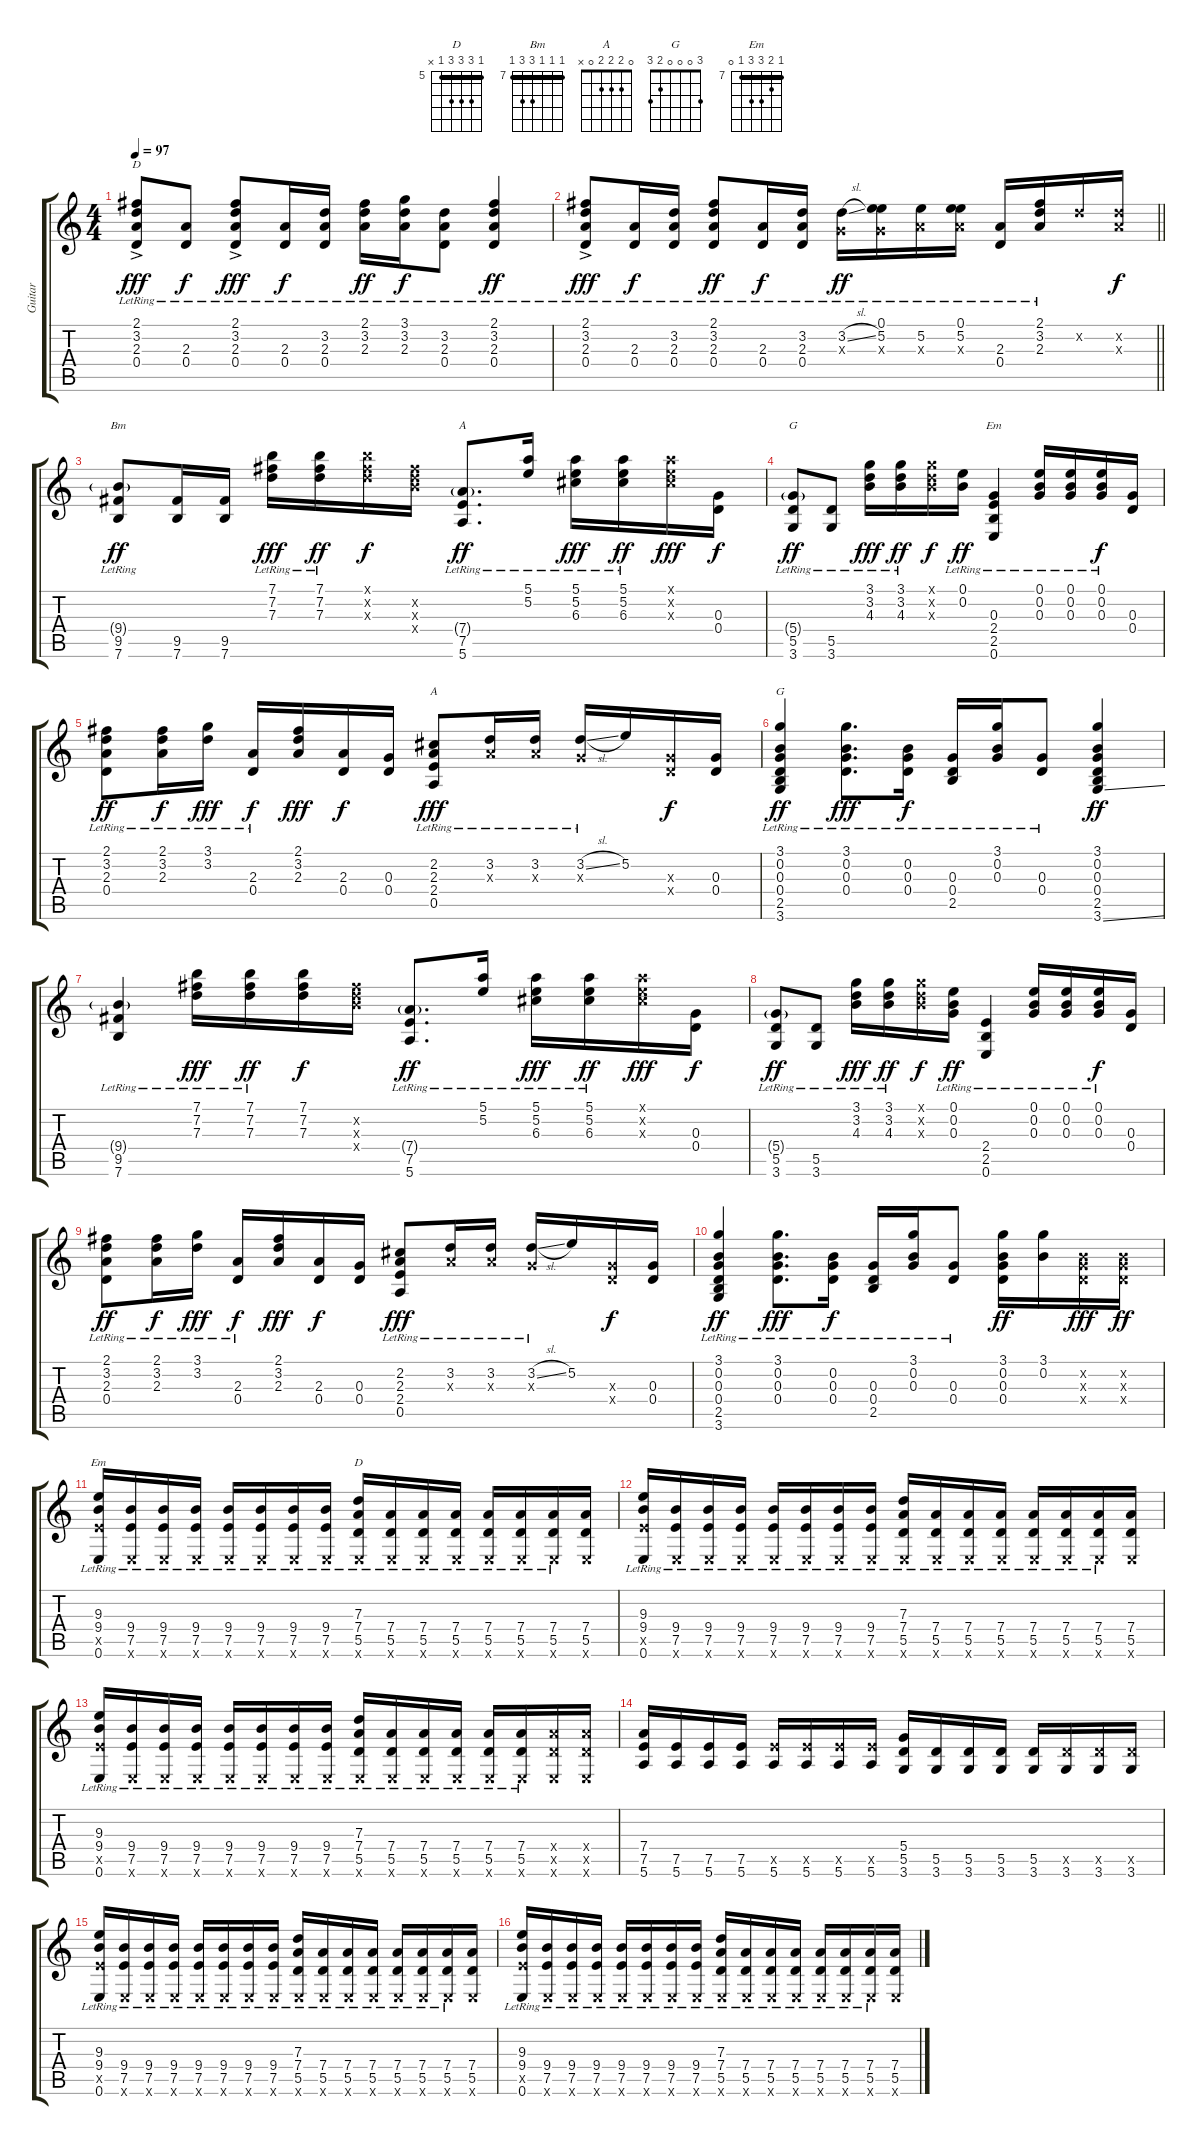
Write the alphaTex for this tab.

\track ("Guitar" "Guitar") {instrument electricguitarjazz}
\staff {score tabs}
\tuning (E4 B3 G3 D3 A2 E2) {hide}
\chord ("D" 2 3 2 0 x x) {barre 2}
\chord ("Bm" 7 7 7 9 9 7) {firstfret 7 barre 7}
\chord ("A" 5 5 6 7 7 5) {firstfret 5 barre 5}
\chord ("G" 3 3 4 5 5 3) {barre 3}
\chord ("Em" 0 0 0 2 2 0)
\chord ("A" 0 2 2 2 0 x)
\chord ("G" 3 0 0 0 2 3)
\chord ("Em" 7 8 9 9 7 0) {firstfret 7 barre 7}
\chord ("D" 5 7 7 7 5 x) {firstfret 5 barre 5}
\ts (4 4)
\tempo 97
\clef g2
\ks c
(2.1{ac lr} 3.2{ac lr} 2.3{ac lr} 0.4{ac lr}).8{ch "D" dy fff} (2.3{lr} 0.4{lr}).8{dy f} (2.1{ac lr} 3.2{ac lr} 2.3{ac lr} 0.4{ac lr}).8{dy fff} (2.3{lr} 0.4{lr}).16{dy f} (3.2{lr} 2.3{lr} 0.4{lr}).16 (2.1{lr} 3.2{lr} 2.3{lr}).16{dy ff} (3.1{lr} 3.2{lr} 2.3{lr}).16{dy f} (3.2{lr} 2.3{lr} 0.4{lr}).8 (2.1 3.2 2.3{lr} 0.4{lr}).4{dy ff} |
\barLineRight lightlight
(2.1{ac lr} 3.2{ac lr} 2.3{ac lr} 0.4{ac lr}).8{dy fff} (2.3{lr} 0.4{lr}).16{dy f} (3.2{lr} 2.3{lr} 0.4{lr}).16 (2.1{lr} 3.2{lr} 2.3{lr} 0.4{lr}).8{dy ff} (2.3{lr} 0.4{lr}).16{dy f} (3.2{lr} 2.3{lr} 0.4{lr}).16 (3.2{sl lr} 0.3{x}).16{dy ff} (0.1 5.2{lr} 0.3{x}).16 (5.2{lr} 2.3{x}).16 (0.1{lr} 5.2{lr} 2.3{x}).16 (2.3{lr} 0.4{lr}).16 (2.1{lr} 3.2{lr} 2.3{lr}).16 3.2{x}.16 (3.2{x} 2.3{x}).16{dy f} |
(9.4{g} 9.5{lr} 7.6{lr}).8{ch "Bm" dy ff} (9.5 7.6).16 (9.5 7.6).16 (7.1{lr} 7.2{lr} 7.3{lr}).16{dy fff} (7.1{lr} 7.2{lr} 7.3{lr}).16{dy ff} (7.1{x} 7.2{x} 7.3{x}).16{dy f} (7.2{x} 7.3{x} 9.4{x}).16 (7.4{g lr} 7.5{lr} 5.6{lr}).8{d ch "A" dy ff} (5.1{lr} 5.2{lr}).16 (5.1{lr} 5.2{lr} 6.3{lr}).16{dy fff} (5.1{lr} 5.2{lr} 6.3{lr}).16{dy ff} (5.1{x} 5.2{x} 6.3{x}).16{dy fff} (0.3 0.4).16{dy f} |
(5.4{g lr} 5.5{lr} 3.6{lr}).8{ch "G" dy ff} (5.5{lr} 3.6{lr}).8 (3.1{lr} 3.2{lr} 4.3{lr}).16{dy fff} (3.1{lr} 3.2{lr} 4.3{lr}).16{dy ff} (3.1{x} 3.2{x} 4.3{x}).16{dy f} (0.1{lr} 0.2{lr}).16{dy ff} (0.3{lr} 2.4{lr} 2.5{lr} 0.6{lr}).4{ch "Em"} (0.1{lr} 0.2{lr} 0.3{lr}).16 (0.1{lr} 0.2{lr} 0.3{lr}).16 (0.1{lr} 0.2{lr} 0.3{lr}).16{dy f} (0.3 0.4).16 |
(2.1{lr} 3.2{lr} 2.3{lr} 0.4{lr}).8{dy ff} (2.1{lr} 3.2{lr} 2.3{lr}).16{dy f} (3.1{lr} 3.2{lr}).16{dy fff} (2.3{lr} 0.4{lr}).16{dy f} (2.1 3.2 2.3).16{dy fff} (2.3 0.4).16{dy f} (0.3 0.4).16 (2.2{lr} 2.3{lr} 2.4{lr} 0.5{lr}).8{ch "A" dy fff} (3.2{lr} 2.3{x}).16 (3.2{lr} 2.3{x}).16 (3.2{sl lr} 0.3{x}).16 5.2.16 (0.3{x} 0.4{x}).16{dy f} (0.3 0.4).16 |
(3.1{lr} 0.2{lr} 0.3{lr} 0.4{lr} 2.5{lr} 3.6{lr}).4{ch "G" dy ff} (3.1{lr} 0.2{lr} 0.3{lr} 0.4{lr}).8{d dy fff} (0.2{lr} 0.3{lr} 0.4{lr}).16{dy f} (0.3{lr} 0.4{lr} 2.5{lr}).16 (3.1{lr} 0.2{lr} 0.3{lr}).16 (0.3{lr} 0.4{lr}).8 (3.1 0.2 0.3 0.4 2.5 3.6{ss}).4{dy ff} |
(9.4{g} 9.5{lr} 7.6{lr}).4 (7.1{lr} 7.2{lr} 7.3{lr}).16{dy fff} (7.1{lr} 7.2{lr} 7.3{lr}).16{dy ff} (7.1 7.2 7.3).16{dy f} (7.2{x} 7.3{x} 9.4{x}).16 (7.4{g lr} 7.5{lr} 5.6{lr}).8{d dy ff} (5.1{lr} 5.2{lr}).16 (5.1{lr} 5.2{lr} 6.3{lr}).16{dy fff} (5.1{lr} 5.2{lr} 6.3{lr}).16{dy ff} (5.1{x} 5.2{x} 6.3{x}).16{dy fff} (0.3 0.4).16{dy f} |
(5.4{g lr} 5.5{lr} 3.6{lr}).8{dy ff} (5.5{lr} 3.6{lr}).8 (3.1{lr} 3.2{lr} 4.3{lr}).16{dy fff} (3.1{lr} 3.2{lr} 4.3{lr}).16{dy ff} (3.1{x} 3.2{x} 4.3{x}).16{dy f} (0.1{lr} 0.2{lr} 0.3{lr}).16{dy ff} (2.4{lr} 2.5{lr} 0.6{lr}).4 (0.1{lr} 0.2{lr} 0.3{lr}).16 (0.1{lr} 0.2{lr} 0.3{lr}).16 (0.1{lr} 0.2{lr} 0.3{lr}).16{dy f} (0.3 0.4).16 |
(2.1{lr} 3.2{lr} 2.3{lr} 0.4{lr}).8{dy ff} (2.1{lr} 3.2{lr} 2.3{lr}).16{dy f} (3.1{lr} 3.2{lr}).16{dy fff} (2.3{lr} 0.4{lr}).16{dy f} (2.1 3.2 2.3).16{dy fff} (2.3 0.4).16{dy f} (0.3 0.4).16 (2.2{lr} 2.3{lr} 2.4{lr} 0.5{lr}).8{dy fff} (3.2{lr} 2.3{x}).16 (3.2{lr} 2.3{x}).16 (3.2{sl lr} 0.3{x}).16 5.2.16 (0.3{x} 0.4{x}).16{dy f} (0.3 0.4).16 |
(3.1{lr} 0.2{lr} 0.3{lr} 0.4{lr} 2.5{lr} 3.6{lr}).4{dy ff} (3.1{lr} 0.2{lr} 0.3{lr} 0.4{lr}).8{d dy fff} (0.2{lr} 0.3{lr} 0.4{lr}).16{dy f} (0.3{lr} 0.4{lr} 2.5{lr}).16 (3.1{lr} 0.2{lr} 0.3{lr}).16 (0.3{lr} 0.4{lr}).8 (3.1 0.2 0.3 0.4).16{dy ff} (3.1 0.2).16 (0.2{x} 0.3{x} 0.4{x}).16{dy fff} (0.2{x} 0.3{x} 0.4{x}).16{dy ff} |
(9.3 9.4{lr} 7.5{x} 0.6{lr}).16{ch "Em"} (9.4{lr} 7.5 0.6{x}).16 (9.4{lr} 7.5 0.6{x}).16 (9.4{lr} 7.5 0.6{x}).16 (9.4{lr} 7.5 0.6{x}).16 (9.4{lr} 7.5 0.6{x}).16 (9.4{lr} 7.5 0.6{x}).16 (9.4{lr} 7.5 0.6{x}).16 (7.3 7.4{lr} 5.5 0.6{x}).16{ch "D"} (7.4{lr} 5.5 0.6{x}).16 (7.4{lr} 5.5 0.6{x}).16 (7.4{lr} 5.5 0.6{x}).16 (7.4{lr} 5.5 0.6{x}).16 (7.4{lr} 5.5 0.6{x}).16 (7.4{lr} 5.5 0.6{x}).16 (7.4 5.5 0.6{x}).16 |
(9.3 9.4{lr} 7.5{x} 0.6{lr}).16 (9.4{lr} 7.5 0.6{x}).16 (9.4{lr} 7.5 0.6{x}).16 (9.4{lr} 7.5 0.6{x}).16 (9.4{lr} 7.5 0.6{x}).16 (9.4{lr} 7.5 0.6{x}).16 (9.4{lr} 7.5 0.6{x}).16 (9.4{lr} 7.5 0.6{x}).16 (7.3 7.4{lr} 5.5 0.6{x}).16 (7.4{lr} 5.5 0.6{x}).16 (7.4{lr} 5.5 0.6{x}).16 (7.4{lr} 5.5 0.6{x}).16 (7.4{lr} 5.5 0.6{x}).16 (7.4{lr} 5.5 0.6{x}).16 (7.4{lr} 5.5 0.6{x}).16 (7.4 5.5 0.6{x}).16 |
(9.3 9.4{lr} 7.5{x} 0.6{lr}).16 (9.4{lr} 7.5 0.6{x}).16 (9.4{lr} 7.5 0.6{x}).16 (9.4{lr} 7.5 0.6{x}).16 (9.4{lr} 7.5 0.6{x}).16 (9.4{lr} 7.5 0.6{x}).16 (9.4{lr} 7.5 0.6{x}).16 (9.4{lr} 7.5 0.6{x}).16 (7.3 7.4{lr} 5.5 0.6{x}).16 (7.4{lr} 5.5 0.6{x}).16 (7.4{lr} 5.5 0.6{x}).16 (7.4{lr} 5.5 0.6{x}).16 (7.4{lr} 5.5 0.6{x}).16 (7.4{lr} 5.5 0.6{x}).16 (7.4{x} 5.5{x} 0.6{x}).16 (7.4{x} 5.5{x} 0.6{x}).16 |
(7.4 7.5 5.6).16 (7.5 5.6).16 (7.5 5.6).16 (7.5 5.6).16 (7.5{x} 5.6).16 (7.5{x} 5.6).16 (7.5{x} 5.6).16 (7.5{x} 5.6).16 (5.4 5.5 3.6).16 (5.5 3.6).16 (5.5 3.6).16 (5.5 3.6).16 (5.5 3.6).16 (5.5{x} 3.6).16 (5.5{x} 3.6).16 (5.5{x} 3.6).16 |
(9.3 9.4{lr} 7.5{x} 0.6{lr}).16 (9.4{lr} 7.5 0.6{x}).16 (9.4{lr} 7.5 0.6{x}).16 (9.4{lr} 7.5 0.6{x}).16 (9.4{lr} 7.5 0.6{x}).16 (9.4{lr} 7.5 0.6{x}).16 (9.4{lr} 7.5 0.6{x}).16 (9.4{lr} 7.5 0.6{x}).16 (7.3 7.4{lr} 5.5 0.6{x}).16 (7.4{lr} 5.5 0.6{x}).16 (7.4{lr} 5.5 0.6{x}).16 (7.4{lr} 5.5 0.6{x}).16 (7.4{lr} 5.5 0.6{x}).16 (7.4{lr} 5.5 0.6{x}).16 (7.4{lr} 5.5 0.6{x}).16 (7.4 5.5 0.6{x}).16 |
(9.3 9.4{lr} 7.5{x} 0.6{lr}).16 (9.4{lr} 7.5 0.6{x}).16 (9.4{lr} 7.5 0.6{x}).16 (9.4{lr} 7.5 0.6{x}).16 (9.4{lr} 7.5 0.6{x}).16 (9.4{lr} 7.5 0.6{x}).16 (9.4{lr} 7.5 0.6{x}).16 (9.4{lr} 7.5 0.6{x}).16 (7.3 7.4{lr} 5.5 0.6{x}).16 (7.4{lr} 5.5 0.6{x}).16 (7.4{lr} 5.5 0.6{x}).16 (7.4{lr} 5.5 0.6{x}).16 (7.4{lr} 5.5 0.6{x}).16 (7.4{lr} 5.5 0.6{x}).16 (7.4{lr} 5.5 0.6{x}).16 (7.4 5.5 0.6{x}).16
